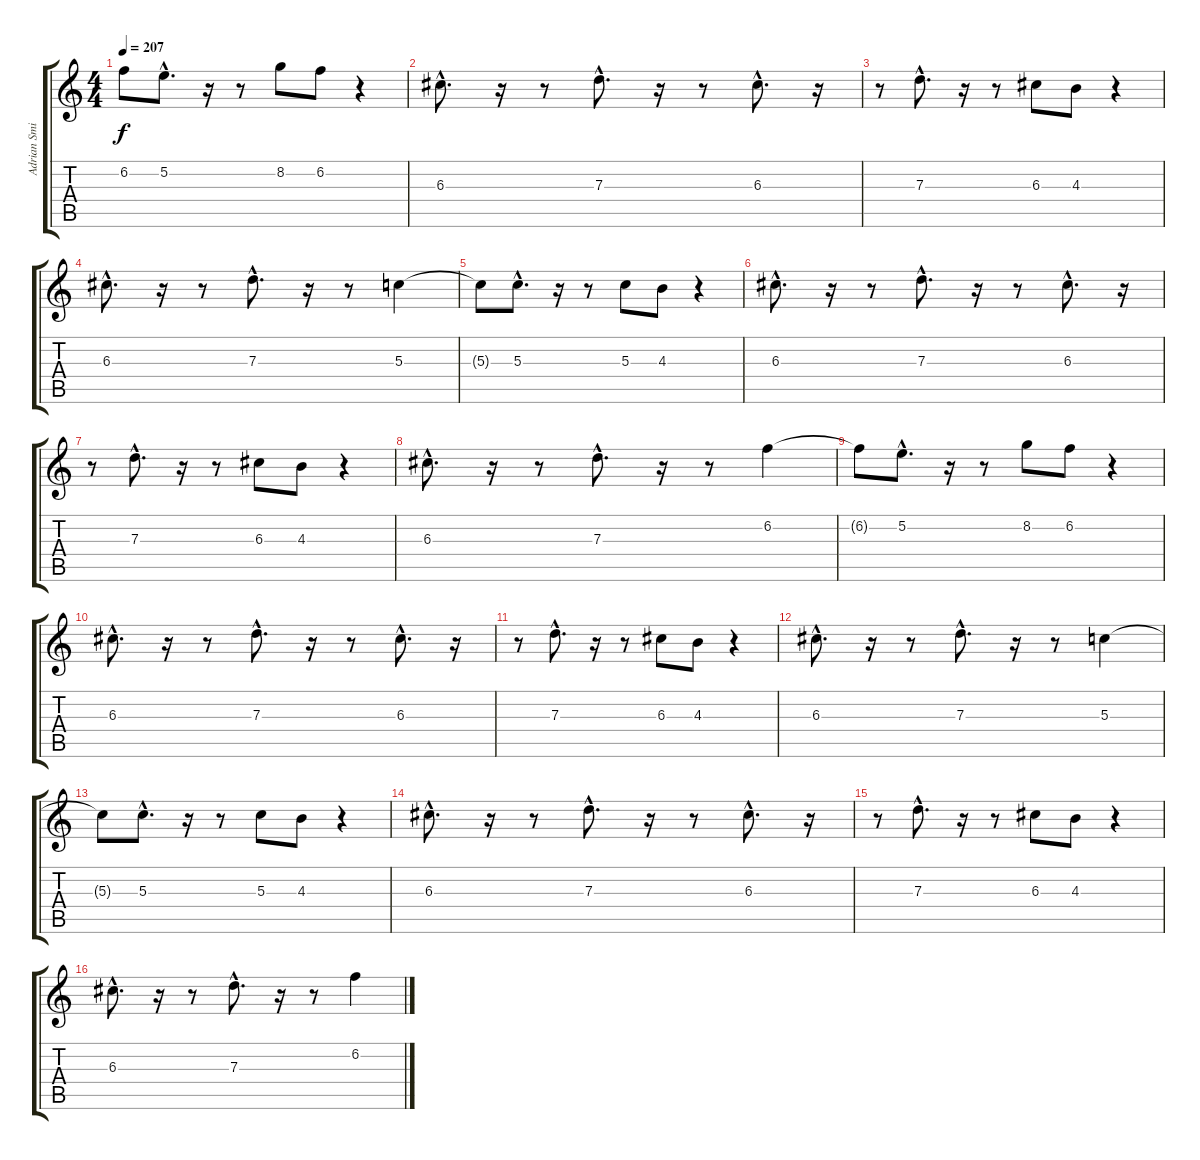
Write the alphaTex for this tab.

\track ("Adrian Smith" "Adrian Smi") {instrument distortionguitar}
\staff {score tabs}
\tuning (E4 B3 G3 D3 A2 E2) {hide}
\ts (4 4)
\tempo 207
\clef g2
\ks c
6.2{t}.8{dy f} 5.2{hac}.8{d} r.16 r.8 8.2.8 6.2.8 r.4 |
6.3{hac}.8{d} r.16 r.8 7.3{hac}.8{d} r.16 r.8 6.3{hac}.8{d} r.16 |
r.8 7.3{hac}.8{d} r.16 r.8 6.3.8 4.3.8 r.4 |
6.3{hac}.8{d} r.16 r.8 7.3{hac}.8{d} r.16 r.8 5.3.4 |
5.3{t}.8 5.3{hac}.8{d} r.16 r.8 5.3.8 4.3.8 r.4 |
6.3{hac}.8{d} r.16 r.8 7.3{hac}.8{d} r.16 r.8 6.3{hac}.8{d} r.16 |
r.8 7.3{hac}.8{d} r.16 r.8 6.3.8 4.3.8 r.4 |
6.3{hac}.8{d} r.16 r.8 7.3{hac}.8{d} r.16 r.8 6.2.4 |
6.2{t}.8 5.2{hac}.8{d} r.16 r.8 8.2.8 6.2.8 r.4 |
6.3{hac}.8{d} r.16 r.8 7.3{hac}.8{d} r.16 r.8 6.3{hac}.8{d} r.16 |
r.8 7.3{hac}.8{d} r.16 r.8 6.3.8 4.3.8 r.4 |
6.3{hac}.8{d} r.16 r.8 7.3{hac}.8{d} r.16 r.8 5.3.4 |
5.3{t}.8 5.3{hac}.8{d} r.16 r.8 5.3.8 4.3.8 r.4 |
6.3{hac}.8{d} r.16 r.8 7.3{hac}.8{d} r.16 r.8 6.3{hac}.8{d} r.16 |
r.8 7.3{hac}.8{d} r.16 r.8 6.3.8 4.3.8 r.4 |
6.3{hac}.8{d} r.16 r.8 7.3{hac}.8{d} r.16 r.8 6.2.4
